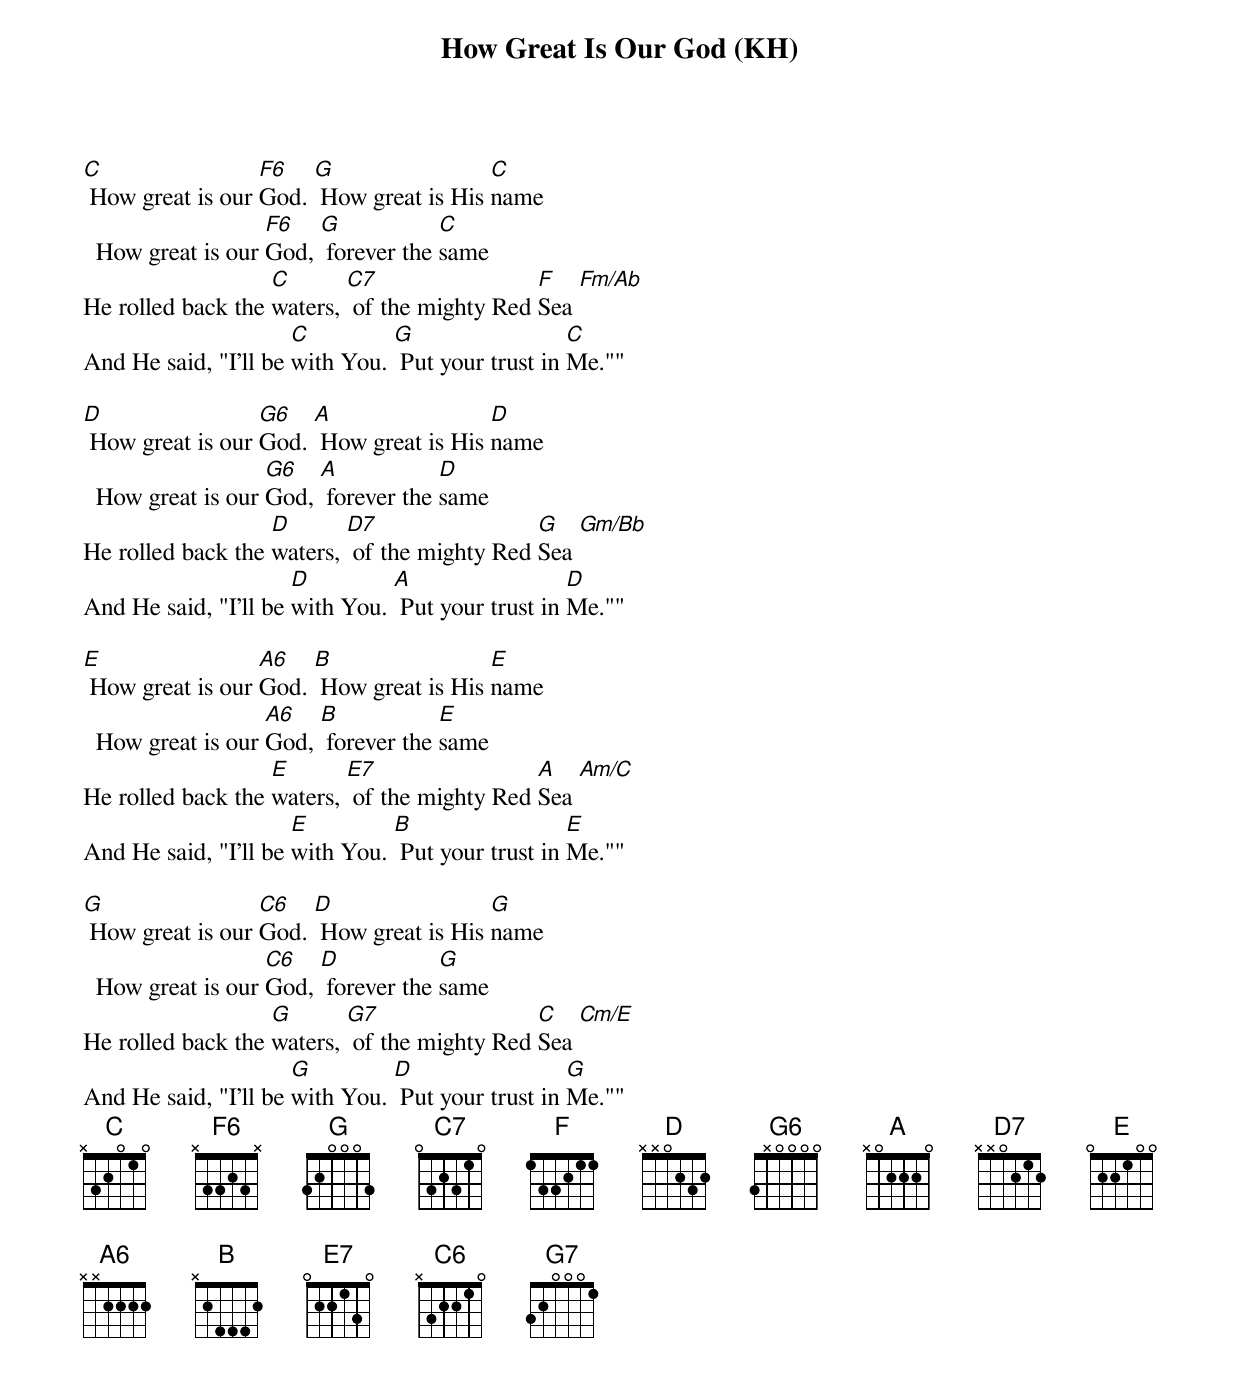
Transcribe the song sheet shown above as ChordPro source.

{title: How Great Is Our God (KH)}
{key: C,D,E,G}
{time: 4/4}
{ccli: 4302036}
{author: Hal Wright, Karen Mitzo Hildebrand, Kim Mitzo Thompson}
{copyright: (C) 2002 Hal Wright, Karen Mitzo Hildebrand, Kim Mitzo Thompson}

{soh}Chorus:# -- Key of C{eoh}
[C] How great is our [F6]God. [G] How great is His [C]name
  How great is our [F6]God, [G] forever the [C]same
He rolled back the [C]waters, [C7] of the mighty Red [F]Sea [Fm/Ab]
And He said, "I'll be [C]with You. [G] Put your trust in [C]Me.""

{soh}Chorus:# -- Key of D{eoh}
[D] How great is our [G6]God. [A] How great is His [D]name
  How great is our [G6]God, [A] forever the [D]same
He rolled back the [D]waters, [D7] of the mighty Red [G]Sea [Gm/Bb]
And He said, "I'll be [D]with You. [A] Put your trust in [D]Me.""

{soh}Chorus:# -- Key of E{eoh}
[E] How great is our [A6]God. [B] How great is His [E]name
  How great is our [A6]God, [B] forever the [E]same
He rolled back the [E]waters, [E7] of the mighty Red [A]Sea [Am/C]
And He said, "I'll be [E]with You. [B] Put your trust in [E]Me.""

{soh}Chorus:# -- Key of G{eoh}
[G] How great is our [C6]God. [D] How great is His [G]name
  How great is our [C6]God, [D] forever the [G]same
He rolled back the [G]waters, [G7] of the mighty Red [C]Sea [Cm/E]
And He said, "I'll be [G]with You. [D] Put your trust in [G]Me.""
